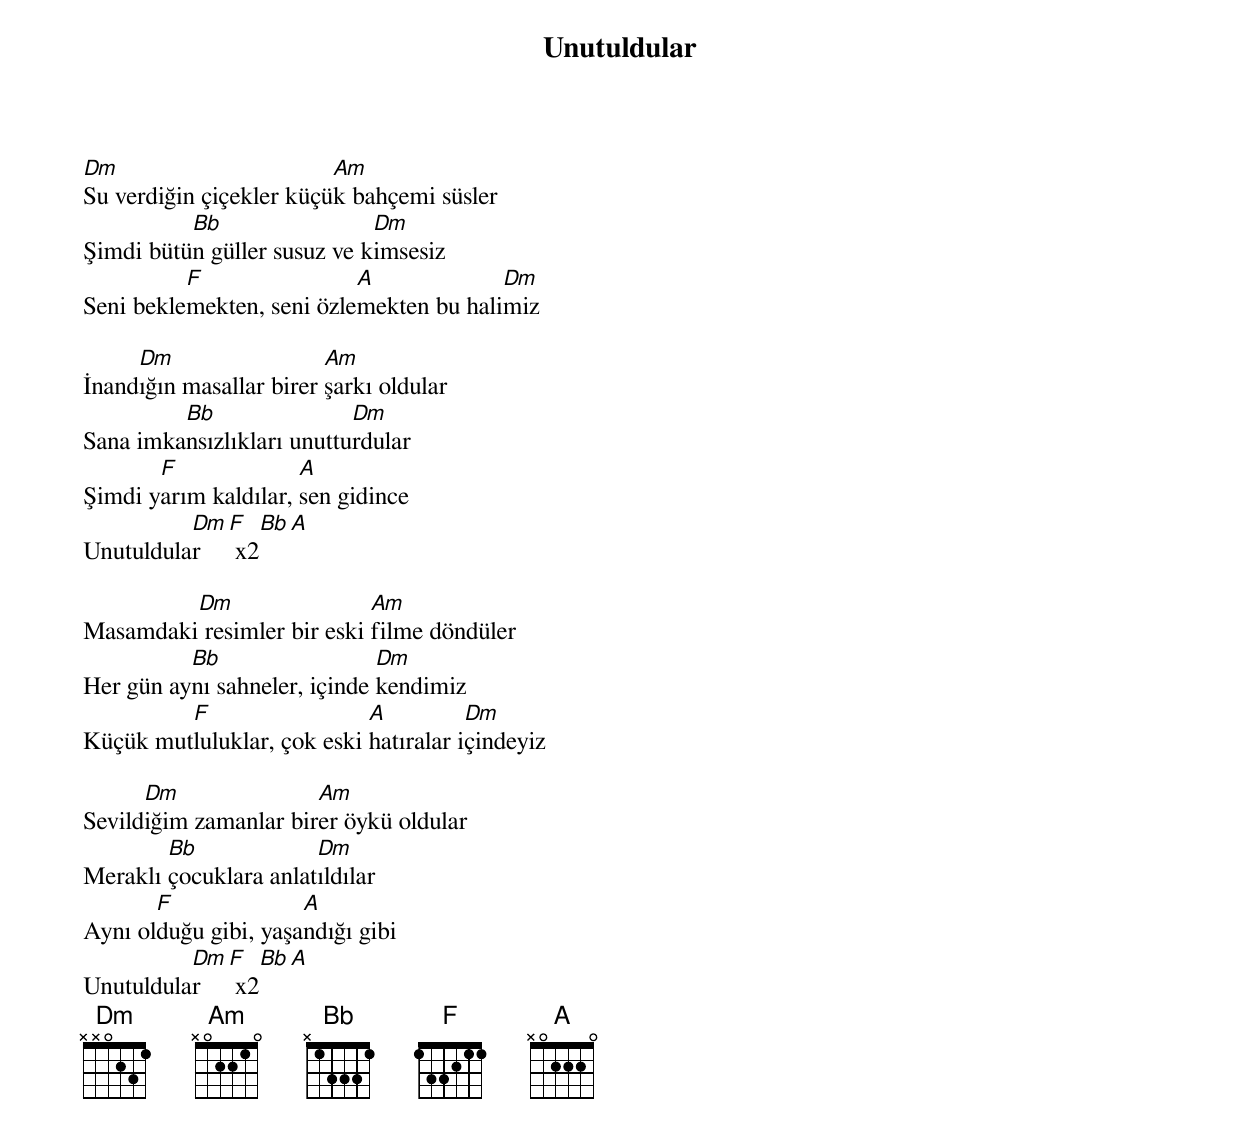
{title: Unutuldular}
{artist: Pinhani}

Dm                       Am
Su verdiğin çiçekler küçük bahçemi süsler
          Bb                 Dm
Şimdi bütün güller susuz ve kimsesiz
          F                A             Dm
Seni beklemekten, seni özlemekten bu halimiz

     Dm                  Am
İnandığın masallar birer şarkı oldular
         Bb                Dm
Sana imkansızlıkları unutturdular
       F              A
Şimdi yarım kaldılar, sen gidince
          Dm   F   Bb   A
Unutuldular     x2

         Dm                 Am
Masamdaki resimler bir eski filme döndüler
          Bb                  Dm
Her gün aynı sahneler, içinde kendimiz
         F                  A          Dm
Küçük mutluluklar, çok eski hatıralar içindeyiz

      Dm               Am
Sevildiğim zamanlar birer öykü oldular
        Bb             Dm
Meraklı çocuklara anlatıldılar
       F              A
Aynı olduğu gibi, yaşandığı gibi
          Dm   F   Bb   A
Unutuldular     x2
